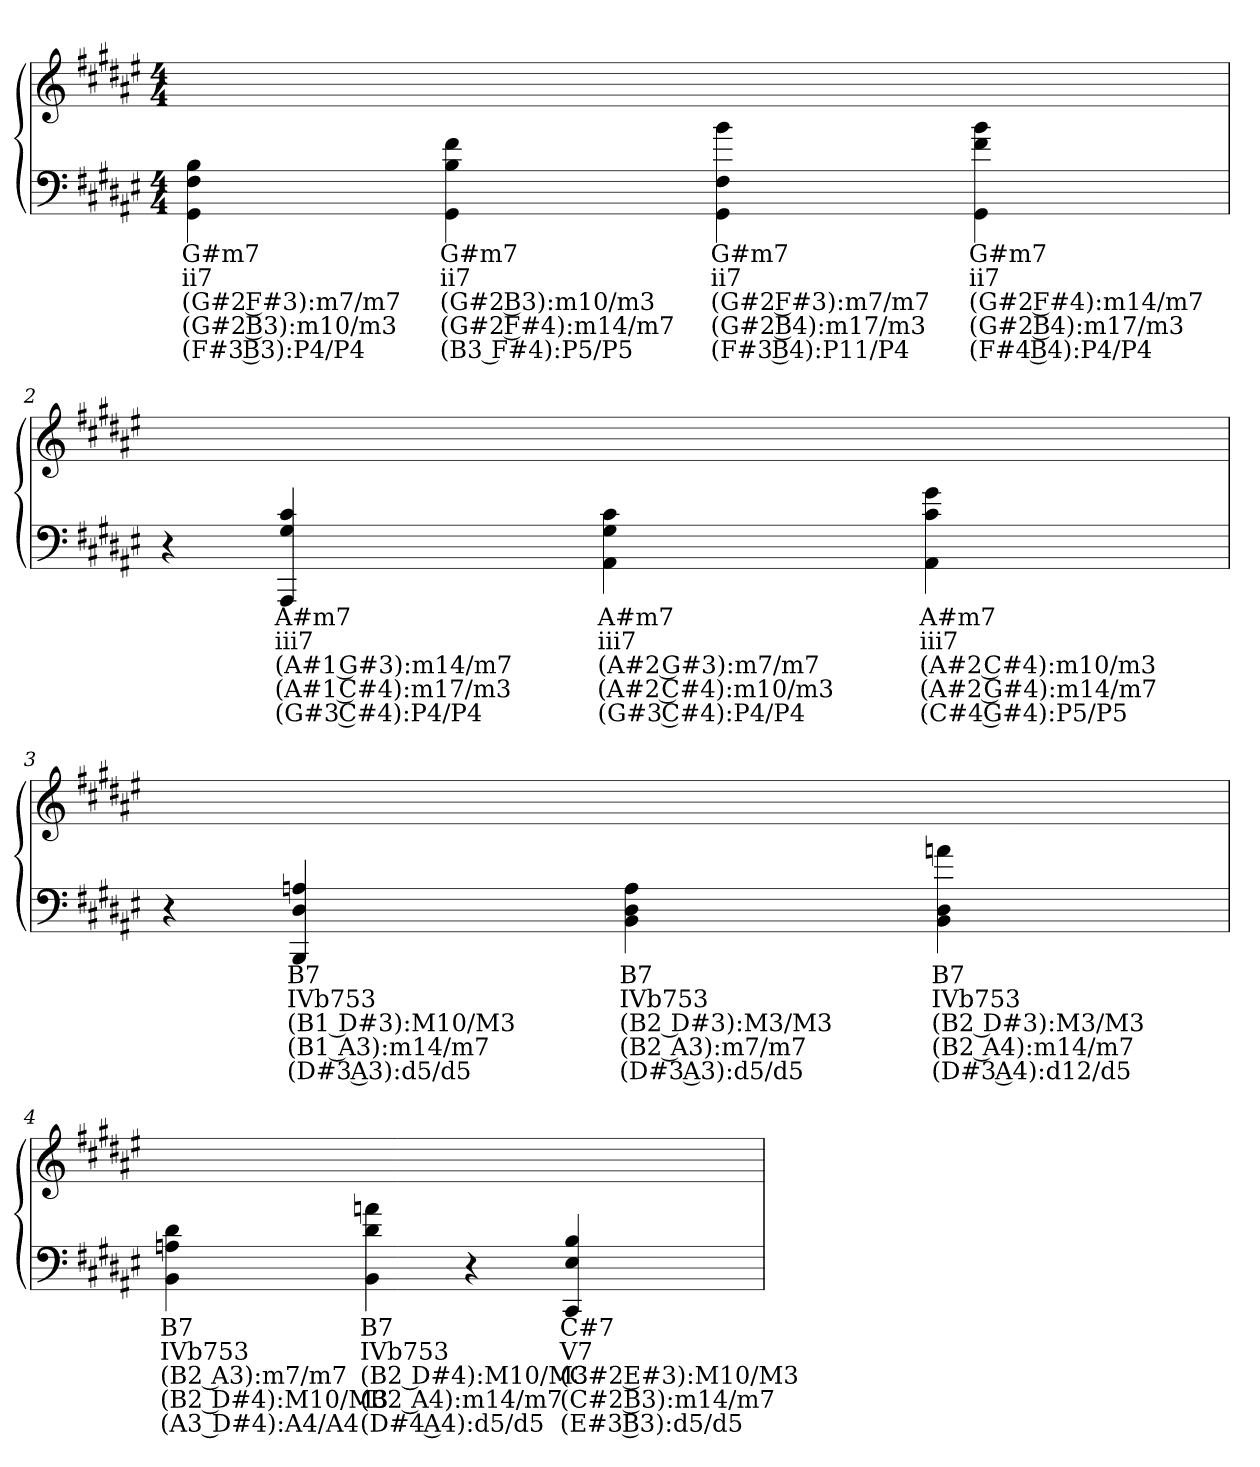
**kern	**text	**text	**text	**text	**text	**kern
*part2	*part2	*part2	*part2	*part2	*part2	*part1
*staff2	*staff2	*staff2	*staff2	*staff2	*staff2	*staff1
*clefF4	*	*	*	*	*	*clefG2
*k[f#c#g#d#a#e#]	*	*	*	*	*	*k[f#c#g#d#a#e#]
*F#:	*	*	*	*	*	*F#:
*M4/4	*	*	*	*	*	*M4/4
*MM60	*	*	*	*	*	*MM60
=1	=1	=1	=1	=1	=1	=1
4GG# 4F# 4B	G#m7	ii7	(G#2 F#3):m7/m7	(G#2 B3):m10/m3	(F#3 B3):P4/P4	1ryy
4GG# 4B 4f#	G#m7	ii7	(G#2 B3):m10/m3	(G#2 F#4):m14/m7	(B3 F#4):P5/P5	.
4GG# 4F# 4b	G#m7	ii7	(G#2 F#3):m7/m7	(G#2 B4):m17/m3	(F#3 B4):P11/P4	.
4GG# 4f# 4b	G#m7	ii7	(G#2 F#4):m14/m7	(G#2 B4):m17/m3	(F#4 B4):P4/P4	.
=2	=2	=2	=2	=2	=2	=2
4r	.	.	.	.	.	1ryy
4AAA# 4G# 4c#	A#m7	iii7	(A#1 G#3):m14/m7	(A#1 C#4):m17/m3	(G#3 C#4):P4/P4	.
4AA# 4G# 4c#	A#m7	iii7	(A#2 G#3):m7/m7	(A#2 C#4):m10/m3	(G#3 C#4):P4/P4	.
4AA# 4c# 4g#	A#m7	iii7	(A#2 C#4):m10/m3	(A#2 G#4):m14/m7	(C#4 G#4):P5/P5	.
=3	=3	=3	=3	=3	=3	=3
4r	.	.	.	.	.	1ryy
4BBB 4D# 4An	B7	IVb753	(B1 D#3):M10/M3	(B1 A3):m14/m7	(D#3 A3):d5/d5	.
4BB 4D# 4A	B7	IVb753	(B2 D#3):M3/M3	(B2 A3):m7/m7	(D#3 A3):d5/d5	.
4BB 4D# 4an	B7	IVb753	(B2 D#3):M3/M3	(B2 A4):m14/m7	(D#3 A4):d12/d5	.
=4	=4	=4	=4	=4	=4	=4
4BB 4An 4d#	B7	IVb753	(B2 A3):m7/m7	(B2 D#4):M10/M3	(A3 D#4):A4/A4	1ryy
4BB 4d# 4an	B7	IVb753	(B2 D#4):M10/M3	(B2 A4):m14/m7	(D#4 A4):d5/d5	.
4r	.	.	.	.	.	.
4CC# 4E# 4B	C#7	V7	(C#2 E#3):M10/M3	(C#2 B3):m14/m7	(E#3 B3):d5/d5	.
=	=	=	=	=	=	=
*-	*-	*-	*-	*-	*-	*-
